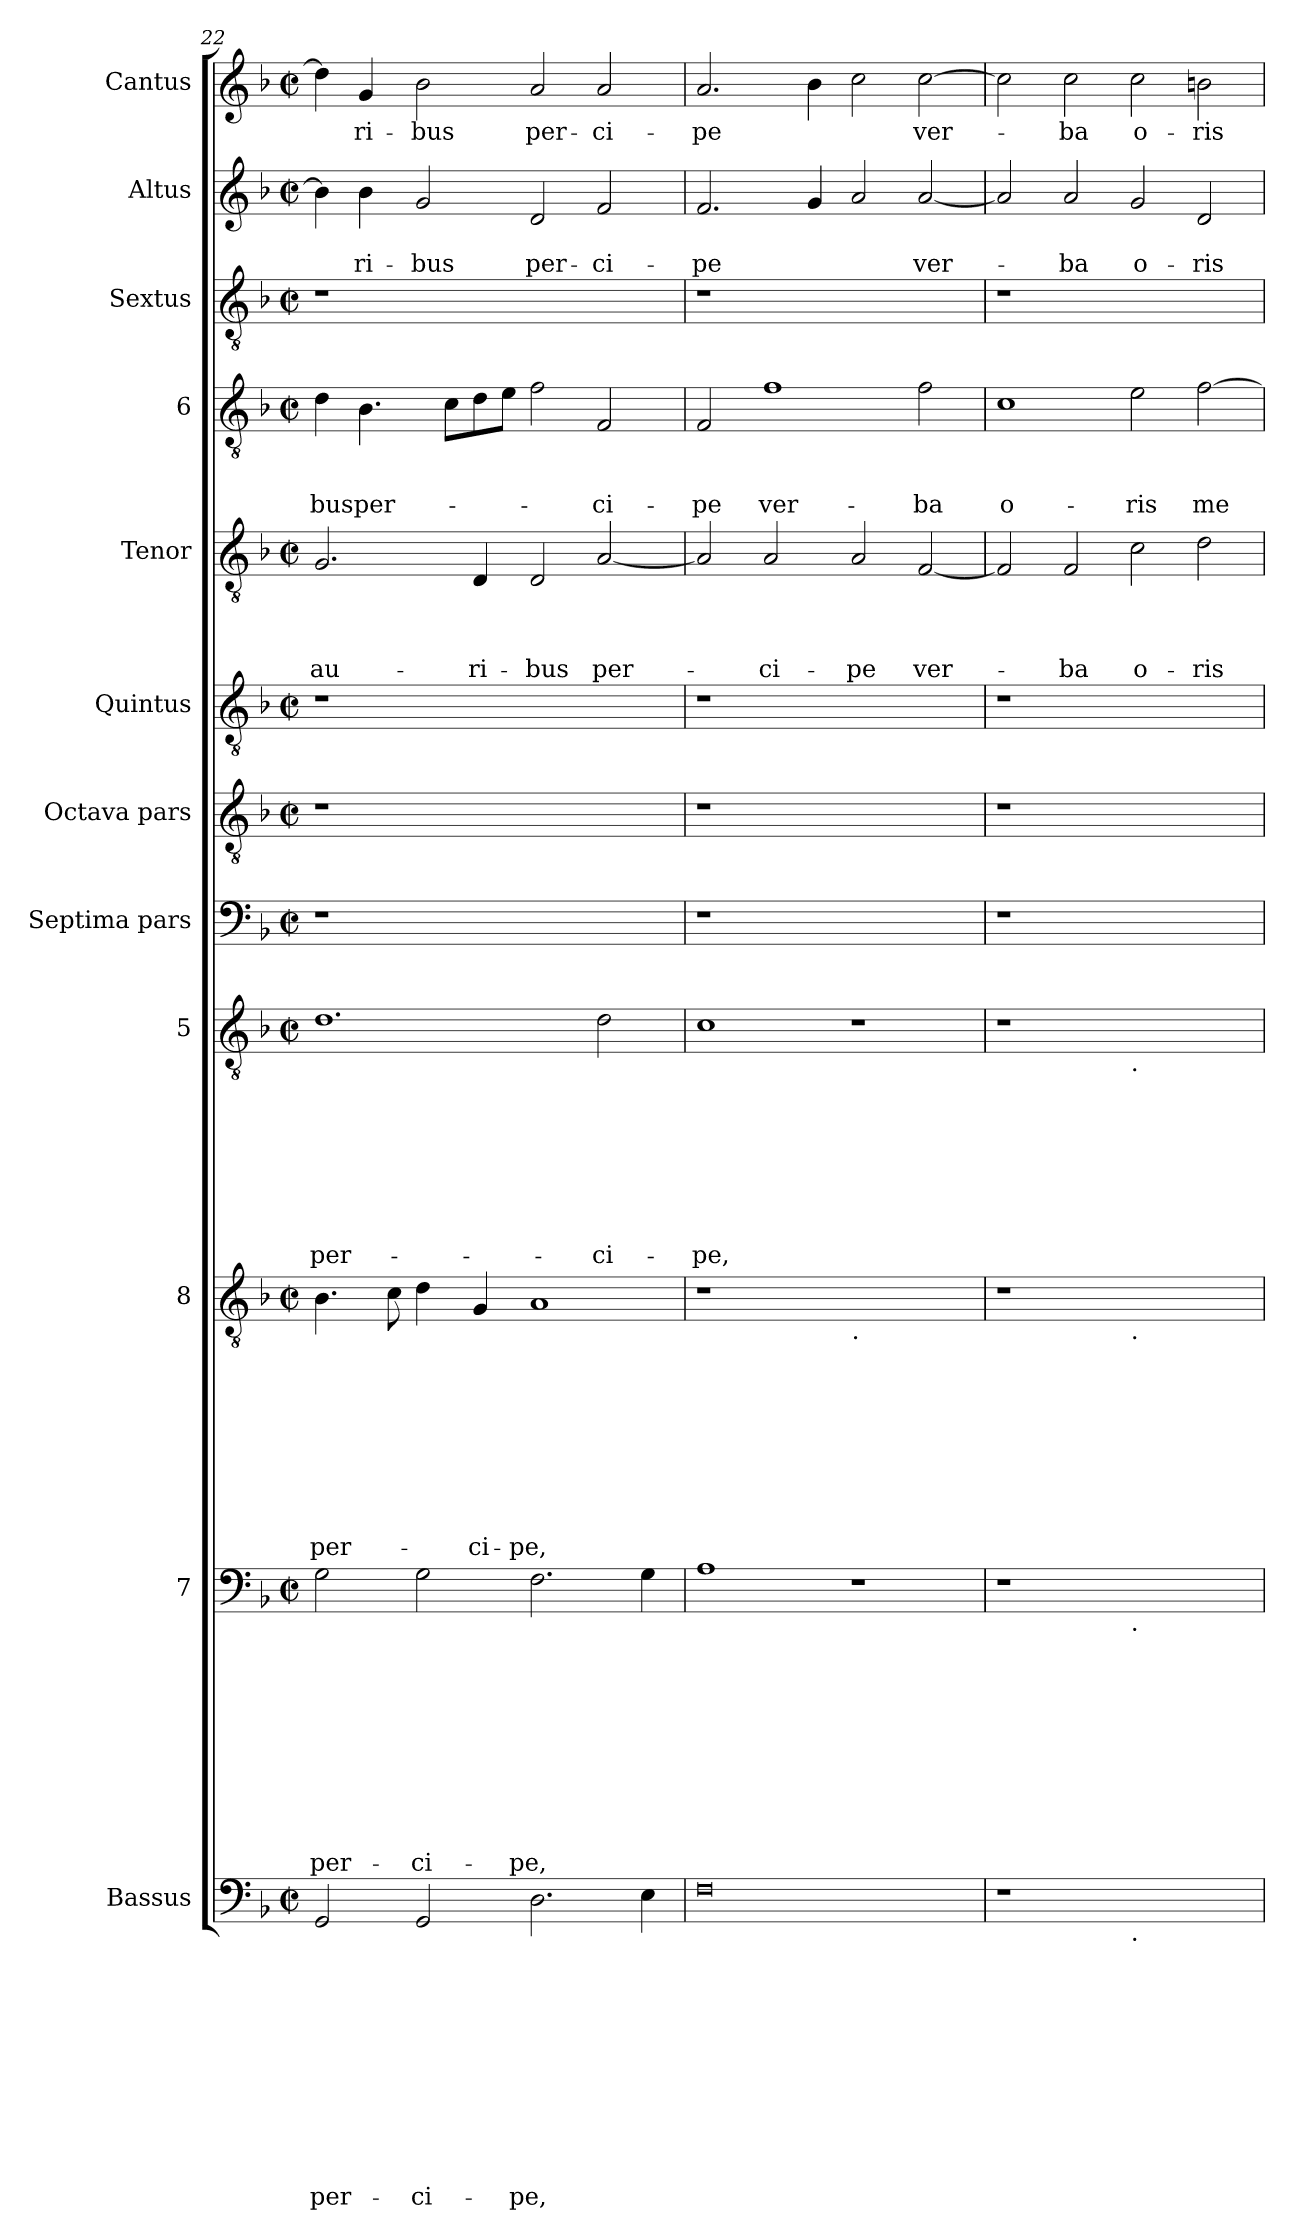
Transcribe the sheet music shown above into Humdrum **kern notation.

**kern	**text	**text	**text	**text	**text	**text	**text	**text	**text	**text	**text	**kern	**text	**text	**text	**text	**text	**text	**text	**text	**text	**text	**kern	**text	**text	**text	**text	**text	**text	**text	**text	**text	**kern	**text	**text	**text	**text	**text	**text	**text	**text	**kern	**kern	**kern	**kern	**text	**text	**text	**text	**kern	**text	**text	**text	**kern	**kern	**text	**text	**kern	**text
*part12	*part12	*part12	*part12	*part12	*part12	*part12	*part12	*part12	*part12	*part12	*part12	*part11	*part11	*part11	*part11	*part11	*part11	*part11	*part11	*part11	*part11	*part11	*part10	*part10	*part10	*part10	*part10	*part10	*part10	*part10	*part10	*part10	*part9	*part9	*part9	*part9	*part9	*part9	*part9	*part9	*part9	*part8	*part7	*part6	*part5	*part5	*part5	*part5	*part5	*part4	*part4	*part4	*part4	*part3	*part2	*part2	*part2	*part1	*part1
*staff12	*staff12	*staff12	*staff12	*staff12	*staff12	*staff12	*staff12	*staff12	*staff12	*staff12	*staff12	*staff11	*staff11	*staff11	*staff11	*staff11	*staff11	*staff11	*staff11	*staff11	*staff11	*staff11	*staff10	*staff10	*staff10	*staff10	*staff10	*staff10	*staff10	*staff10	*staff10	*staff10	*staff9	*staff9	*staff9	*staff9	*staff9	*staff9	*staff9	*staff9	*staff9	*staff8	*staff7	*staff6	*staff5	*staff5	*staff5	*staff5	*staff5	*staff4	*staff4	*staff4	*staff4	*staff3	*staff2	*staff2	*staff2	*staff1	*staff1
*I"Bassus	*	*	*	*	*	*	*	*	*	*	*	*I"7	*	*	*	*	*	*	*	*	*	*	*I"8	*	*	*	*	*	*	*	*	*	*I"5	*	*	*	*	*	*	*	*	*I"Septima pars	*I"Octava pars	*I"Quintus	*I"Tenor	*	*	*	*	*I"6	*	*	*	*I"Sextus	*I"Altus	*	*	*I"Cantus	*
*I'B.	*	*	*	*	*	*	*	*	*	*	*	*	*	*	*	*	*	*	*	*	*	*	*	*	*	*	*	*	*	*	*	*	*	*	*	*	*	*	*	*	*	*	*	*	*I'T.	*	*	*	*	*	*	*	*	*	*I'A.	*	*	*I'C.	*
*clefF4	*	*	*	*	*	*	*	*	*	*	*	*clefF4	*	*	*	*	*	*	*	*	*	*	*clefGv2	*	*	*	*	*	*	*	*	*	*clefGv2	*	*	*	*	*	*	*	*	*clefF4	*clefGv2	*clefGv2	*clefGv2	*	*	*	*	*clefGv2	*	*	*	*clefGv2	*clefG2	*	*	*clefG2	*
*k[b-]	*	*	*	*	*	*	*	*	*	*	*	*k[b-]	*	*	*	*	*	*	*	*	*	*	*k[b-]	*	*	*	*	*	*	*	*	*	*k[b-]	*	*	*	*	*	*	*	*	*k[b-]	*k[b-]	*k[b-]	*k[b-]	*	*	*	*	*k[b-]	*	*	*	*k[b-]	*k[b-]	*	*	*k[b-]	*
*F:	*	*	*	*	*	*	*	*	*	*	*	*F:	*	*	*	*	*	*	*	*	*	*	*F:	*	*	*	*	*	*	*	*	*	*F:	*	*	*	*	*	*	*	*	*F:	*F:	*F:	*F:	*	*	*	*	*F:	*	*	*	*F:	*F:	*	*	*F:	*
*M2/2	*	*	*	*	*	*	*	*	*	*	*	*M2/2	*	*	*	*	*	*	*	*	*	*	*M2/2	*	*	*	*	*	*	*	*	*	*M2/2	*	*	*	*	*	*	*	*	*M2/2	*M2/2	*M2/2	*M2/2	*	*	*	*	*M2/2	*	*	*	*M2/2	*M2/2	*	*	*M2/2	*
*met(c|)	*	*	*	*	*	*	*	*	*	*	*	*met(c|)	*	*	*	*	*	*	*	*	*	*	*met(c|)	*	*	*	*	*	*	*	*	*	*met(c|)	*	*	*	*	*	*	*	*	*met(c|)	*met(c|)	*met(c|)	*met(c|)	*	*	*	*	*met(c|)	*	*	*	*met(c|)	*met(c|)	*	*	*met(c|)	*
=22	=22	=22	=22	=22	=22	=22	=22	=22	=22	=22	=22	=22	=22	=22	=22	=22	=22	=22	=22	=22	=22	=22	=22	=22	=22	=22	=22	=22	=22	=22	=22	=22	=22	=22	=22	=22	=22	=22	=22	=22	=22	=22	=22	=22	=22	=22	=22	=22	=22	=22	=22	=22	=22	=22	=22	=22	=22	=22	=22
!	!	!	!	!	!	!	!	!	!	!	!LO:LY:b	!	!	!	!	!	!	!	!	!	!	!LO:LY:b	!	!	!	!	!	!	!	!	!	!LO:LY:b	!	!	!	!	!	!	!	!	!LO:LY:b	!	!	!	!	!	!	!	!LO:LY:b	!	!	!	!LO:LY:b	!	!	!	!	!	!
2GG/	.	.	.	.	.	.	.	.	.	.	per-	2G\	.	.	.	.	.	.	.	.	.	per-	4.B-\	.	.	.	.	.	.	.	.	per-	1.d	.	.	.	.	.	.	.	per-	1r	1r	1r	2.G/	.	.	.	au-	4d\	.	.	-bus	1r	4b-\]	.	.	4dd\]	.
!	!	!	!	!	!	!	!	!	!	!	!	!	!	!	!	!	!	!	!	!	!	!	!	!	!	!	!	!	!	!	!	!	!	!	!	!	!	!	!	!	!	!	!	!	!	!	!	!	!	!	!	!	!LO:LY:b	!	!	!	!LO:LY:b	!	!LO:LY:b
.	.	.	.	.	.	.	.	.	.	.	.	.	.	.	.	.	.	.	.	.	.	.	.	.	.	.	.	.	.	.	.	.	.	.	.	.	.	.	.	.	.	.	.	.	.	.	.	.	.	4.B-\	.	.	per-	.	4b-\	.	-ri-	4g/	-ri-
.	.	.	.	.	.	.	.	.	.	.	.	.	.	.	.	.	.	.	.	.	.	.	8c\	.	.	.	.	.	.	.	.	.	.	.	.	.	.	.	.	.	.	.	.	.	.	.	.	.	.	.	.	.	.	.	.	.	.	.	.
!	!	!	!	!	!	!	!	!	!	!	!LO:LY:b	!	!	!	!	!	!	!	!	!	!	!LO:LY:b	!	!	!	!	!	!	!	!	!	!	!	!	!	!	!	!	!	!	!	!	!	!	!	!	!	!	!	!	!	!	!	!	!	!	!LO:LY:b	!	!LO:LY:b
2GG/	.	.	.	.	.	.	.	.	.	.	-ci-	2G\	.	.	.	.	.	.	.	.	.	-ci-	4d\	.	.	.	.	.	.	.	.	.	.	.	.	.	.	.	.	.	.	.	.	.	.	.	.	.	.	.	.	.	.	.	2g/	.	-bus	2b-\	-bus
.	.	.	.	.	.	.	.	.	.	.	.	.	.	.	.	.	.	.	.	.	.	.	.	.	.	.	.	.	.	.	.	.	.	.	.	.	.	.	.	.	.	.	.	.	.	.	.	.	.	8c\L	.	.	.	.	.	.	.	.	.
!	!	!	!	!	!	!	!	!	!	!	!	!	!	!	!	!	!	!	!	!	!	!	!	!	!	!	!	!	!	!	!	!LO:LY:b	!	!	!	!	!	!	!	!	!	!	!	!	!	!	!	!	!LO:LY:b	!	!	!	!	!	!	!	!	!	!
.	.	.	.	.	.	.	.	.	.	.	.	.	.	.	.	.	.	.	.	.	.	.	4G/	.	.	.	.	.	.	.	.	-ci-	.	.	.	.	.	.	.	.	.	.	.	.	4D/	.	.	.	-ri-	8d\	.	.	.	.	.	.	.	.	.
.	.	.	.	.	.	.	.	.	.	.	.	.	.	.	.	.	.	.	.	.	.	.	.	.	.	.	.	.	.	.	.	.	.	.	.	.	.	.	.	.	.	.	.	.	.	.	.	.	.	8e\J	.	.	.	.	.	.	.	.	.
!	!	!	!	!	!	!	!	!	!	!	!LO:LY:b	!	!	!	!	!	!	!	!	!	!	!LO:LY:b	!	!	!	!	!	!	!	!	!	!LO:LY:b	!	!	!	!	!	!	!	!	!	!	!	!	!	!	!	!	!LO:LY:b	!	!	!	!	!	!	!	!LO:LY:b	!	!LO:LY:b
2.D\	.	.	.	.	.	.	.	.	.	.	-pe,	2.F\	.	.	.	.	.	.	.	.	.	-pe,	1A	.	.	.	.	.	.	.	.	-pe,	.	.	.	.	.	.	.	.	.	1ryy	1ryy	1ryy	2D/	.	.	.	-bus	2f\	.	.	.	1ryy	2d/	.	per-	2a/	per-
!	!	!	!	!	!	!	!	!	!	!	!	!	!	!	!	!	!	!	!	!	!	!	!	!	!	!	!	!	!	!	!	!	!	!	!	!	!	!	!	!	!LO:LY:b	!	!	!	!	!	!	!	!LO:LY:b	!	!	!	!LO:LY:b	!	!	!	!LO:LY:b	!	!LO:LY:b
.	.	.	.	.	.	.	.	.	.	.	.	.	.	.	.	.	.	.	.	.	.	.	.	.	.	.	.	.	.	.	.	.	2d\	.	.	.	.	.	.	.	-ci-	.	.	.	[<2A/	.	.	.	per-	2F/	.	.	-ci-	.	2f/	.	-ci-	2a/	-ci-
4E\	.	.	.	.	.	.	.	.	.	.	.	4G\	.	.	.	.	.	.	.	.	.	.	.	.	.	.	.	.	.	.	.	.	.	.	.	.	.	.	.	.	.	.	.	.	.	.	.	.	.	.	.	.	.	.	.	.	.	.	.
!!LO:PB:g=z
=23	=23	=23	=23	=23	=23	=23	=23	=23	=23	=23	=23	=23	=23	=23	=23	=23	=23	=23	=23	=23	=23	=23	=23	=23	=23	=23	=23	=23	=23	=23	=23	=23	=23	=23	=23	=23	=23	=23	=23	=23	=23	=23	=23	=23	=23	=23	=23	=23	=23	=23	=23	=23	=23	=23	=23	=23	=23	=23	=23
!	!	!	!	!	!	!	!	!	!	!	!	!	!	!	!	!	!	!	!	!	!	!	!	!	!	!	!	!	!	!	!	!	!	!	!	!	!	!	!	!	!LO:LY:b	!	!	!	!	!	!	!	!	!	!	!	!LO:LY:b	!	!	!	!LO:LY:b	!	!LO:LY:b
0F	.	.	.	.	.	.	.	.	.	.	.	1A	.	.	.	.	.	.	.	.	.	.	1r	.	.	.	.	.	.	.	.	.	1c	.	.	.	.	.	.	.	-pe,	1r	1r	1r	2A/]	.	.	.	.	2F/	.	.	-pe	1r	2.f/	.	-pe	2.a/	-pe
!	!	!	!	!	!	!	!	!	!	!	!	!	!	!	!	!	!	!	!	!	!	!	!	!	!	!	!	!	!	!	!	!	!	!	!	!	!	!	!	!	!	!	!	!	!	!	!	!	!LO:LY:b	!	!	!	!LO:LY:b	!	!	!	!	!	!
.	.	.	.	.	.	.	.	.	.	.	.	.	.	.	.	.	.	.	.	.	.	.	.	.	.	.	.	.	.	.	.	.	.	.	.	.	.	.	.	.	.	.	.	.	2A/	.	.	.	-ci-	1f	.	.	ver-	.	.	.	.	.	.
.	.	.	.	.	.	.	.	.	.	.	.	.	.	.	.	.	.	.	.	.	.	.	.	.	.	.	.	.	.	.	.	.	.	.	.	.	.	.	.	.	.	.	.	.	.	.	.	.	.	.	.	.	.	.	4g/	.	.	4b-\	.
!	!	!	!	!	!	!	!	!	!	!	!	!	!	!	!	!	!	!	!	!	!	!	!LO:TX:b:t=.	!	!	!	!	!	!	!	!	!	!	!	!	!	!	!	!	!	!	!	!	!	!	!	!	!	!	!	!	!	!	!	!	!	!	!	!
!	!	!	!	!	!	!	!	!	!	!	!	!	!	!	!	!	!	!	!	!	!	!	!	!	!	!	!	!	!	!	!	!	!	!	!	!	!	!	!	!	!	!	!	!	!	!	!	!	!LO:LY:b	!	!	!	!	!	!	!	!	!	!
.	.	.	.	.	.	.	.	.	.	.	.	1r	.	.	.	.	.	.	.	.	.	.	1ryy	.	.	.	.	.	.	.	.	.	1r	.	.	.	.	.	.	.	.	1ryy	1ryy	1ryy	2A/	.	.	.	-pe	.	.	.	.	1ryy	2a/	.	.	2cc\	.
!	!	!	!	!	!	!	!	!	!	!	!	!	!	!	!	!	!	!	!	!	!	!	!	!	!	!	!	!	!	!	!	!	!	!	!	!	!	!	!	!	!	!	!	!	!	!	!	!	!LO:LY:b	!	!	!	!LO:LY:b	!	!	!	!LO:LY:b	!	!LO:LY:b
.	.	.	.	.	.	.	.	.	.	.	.	.	.	.	.	.	.	.	.	.	.	.	.	.	.	.	.	.	.	.	.	.	.	.	.	.	.	.	.	.	.	.	.	.	[<2F/	.	.	.	ver-	2f\	.	.	-ba	.	[<2a/	.	ver-	[>2cc\	ver-
=24	=24	=24	=24	=24	=24	=24	=24	=24	=24	=24	=24	=24	=24	=24	=24	=24	=24	=24	=24	=24	=24	=24	=24	=24	=24	=24	=24	=24	=24	=24	=24	=24	=24	=24	=24	=24	=24	=24	=24	=24	=24	=24	=24	=24	=24	=24	=24	=24	=24	=24	=24	=24	=24	=24	=24	=24	=24	=24	=24
!	!	!	!	!	!	!	!	!	!	!	!	!	!	!	!	!	!	!	!	!	!	!	!	!	!	!	!	!	!	!	!	!	!	!	!	!	!	!	!	!	!	!	!	!	!	!	!	!	!	!	!	!	!LO:LY:b	!	!	!	!	!	!
1r	.	.	.	.	.	.	.	.	.	.	.	1r	.	.	.	.	.	.	.	.	.	.	1r	.	.	.	.	.	.	.	.	.	1r	.	.	.	.	.	.	.	.	1r	1r	1r	2F/]	.	.	.	.	1c	.	.	o-	1r	2a/]	.	.	2cc\]	.
!	!	!	!	!	!	!	!	!	!	!	!	!	!	!	!	!	!	!	!	!	!	!	!	!	!	!	!	!	!	!	!	!	!	!	!	!	!	!	!	!	!	!	!	!	!	!	!	!	!LO:LY:b	!	!	!	!	!	!	!	!LO:LY:b	!	!LO:LY:b
.	.	.	.	.	.	.	.	.	.	.	.	.	.	.	.	.	.	.	.	.	.	.	.	.	.	.	.	.	.	.	.	.	.	.	.	.	.	.	.	.	.	.	.	.	2F/	.	.	.	-ba	.	.	.	.	.	2a/	.	-ba	2cc\	-ba
!	!	!	!	!	!	!	!	!	!	!	!	!	!	!	!	!	!	!	!	!	!	!	!	!	!	!	!	!	!	!	!	!	!LO:TX:b:t=.	!	!	!	!	!	!	!	!	!	!	!	!	!	!	!	!	!	!	!	!	!	!	!	!	!	!
!	!	!	!	!	!	!	!	!	!	!	!	!	!	!	!	!	!	!	!	!	!	!	!LO:TX:b:t=.	!	!	!	!	!	!	!	!	!	!	!	!	!	!	!	!	!	!	!	!	!	!	!	!	!	!	!	!	!	!	!	!	!	!	!	!
!	!	!	!	!	!	!	!	!	!	!	!	!LO:TX:b:t=.	!	!	!	!	!	!	!	!	!	!	!	!	!	!	!	!	!	!	!	!	!	!	!	!	!	!	!	!	!	!	!	!	!	!	!	!	!	!	!	!	!	!	!	!	!	!	!
!LO:TX:b:t=.	!	!	!	!	!	!	!	!	!	!	!	!	!	!	!	!	!	!	!	!	!	!	!	!	!	!	!	!	!	!	!	!	!	!	!	!	!	!	!	!	!	!	!	!	!	!	!	!	!	!	!	!	!	!	!	!	!	!	!
!	!	!	!	!	!	!	!	!	!	!	!	!	!	!	!	!	!	!	!	!	!	!	!	!	!	!	!	!	!	!	!	!	!	!	!	!	!	!	!	!	!	!	!	!	!	!	!	!	!LO:LY:b	!	!	!	!LO:LY:b	!	!	!	!LO:LY:b	!	!LO:LY:b
1ryy	.	.	.	.	.	.	.	.	.	.	.	1ryy	.	.	.	.	.	.	.	.	.	.	1ryy	.	.	.	.	.	.	.	.	.	1ryy	.	.	.	.	.	.	.	.	1ryy	1ryy	1ryy	2c\	.	.	.	o-	2e\	.	.	-ris	1ryy	2g/	.	o-	2cc\	o-
!	!	!	!	!	!	!	!	!	!	!	!	!	!	!	!	!	!	!	!	!	!	!	!	!	!	!	!	!	!	!	!	!	!	!	!	!	!	!	!	!	!	!	!	!	!	!	!	!	!LO:LY:b	!	!	!	!LO:LY:b	!	!	!	!LO:LY:b	!	!LO:LY:b
.	.	.	.	.	.	.	.	.	.	.	.	.	.	.	.	.	.	.	.	.	.	.	.	.	.	.	.	.	.	.	.	.	.	.	.	.	.	.	.	.	.	.	.	.	2d\	.	.	.	-ris	[>2f\	.	.	me-	.	2d/	.	-ris	2bn\	-ris
=	=	=	=	=	=	=	=	=	=	=	=	=	=	=	=	=	=	=	=	=	=	=	=	=	=	=	=	=	=	=	=	=	=	=	=	=	=	=	=	=	=	=	=	=	=	=	=	=	=	=	=	=	=	=	=	=	=	=	=
*-	*-	*-	*-	*-	*-	*-	*-	*-	*-	*-	*-	*-	*-	*-	*-	*-	*-	*-	*-	*-	*-	*-	*-	*-	*-	*-	*-	*-	*-	*-	*-	*-	*-	*-	*-	*-	*-	*-	*-	*-	*-	*-	*-	*-	*-	*-	*-	*-	*-	*-	*-	*-	*-	*-	*-	*-	*-	*-	*-
